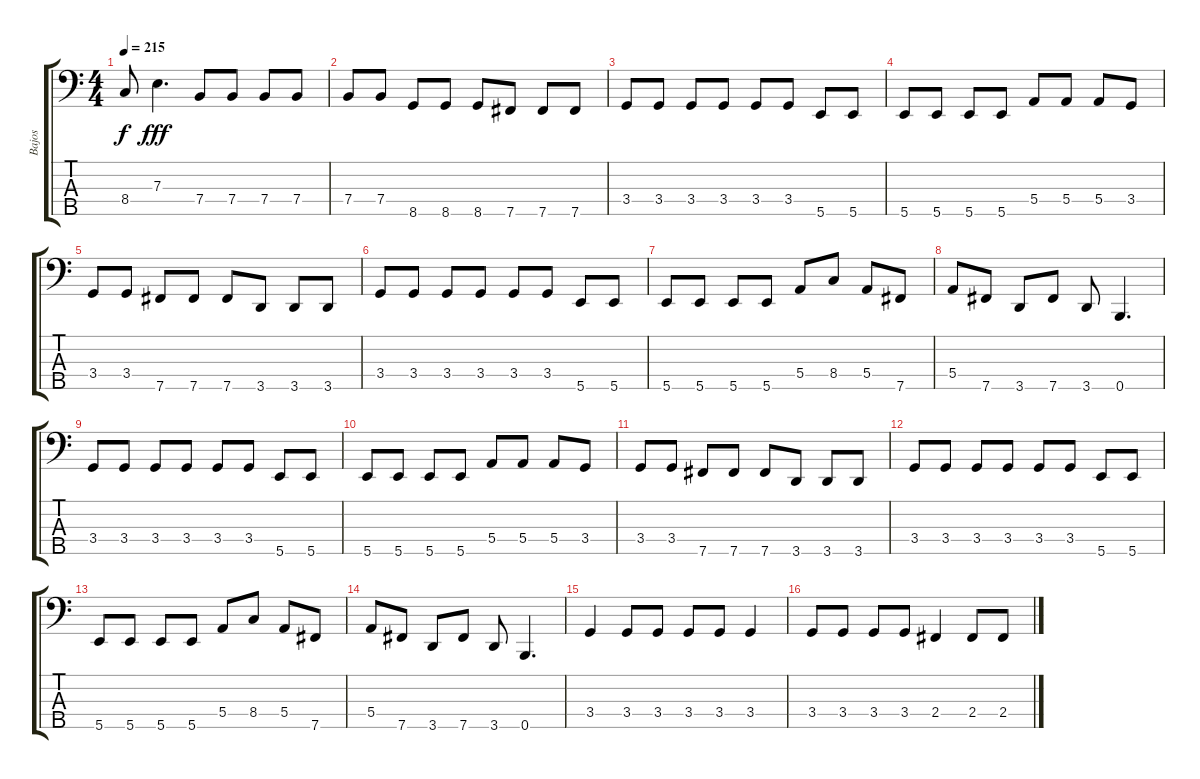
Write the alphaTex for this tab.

\track ("Bajos" "Bajos") {instrument electricbassfinger}
\staff {score tabs}
\tuning (G2 D2 A1 E1 B0) {hide}
\ts (4 4)
\tempo 215
\clef f4
\ks c
8.4{t}.8{dy f} 7.3.4{d dy fff} 7.4.8 7.4.8 7.4.8 7.4.8 |
7.4.8 7.4.8 8.5.8 8.5.8 8.5.8 7.5.8 7.5.8 7.5.8 |
3.4.8 3.4.8 3.4.8 3.4.8 3.4.8 3.4.8 5.5.8 5.5.8 |
5.5.8 5.5.8 5.5.8 5.5.8 5.4.8 5.4.8 5.4.8 3.4.8 |
3.4.8 3.4.8 7.5.8 7.5.8 7.5.8 3.5.8 3.5.8 3.5.8 |
3.4.8 3.4.8 3.4.8 3.4.8 3.4.8 3.4.8 5.5.8 5.5.8 |
5.5.8 5.5.8 5.5.8 5.5.8 5.4.8 8.4.8 5.4.8 7.5.8 |
5.4.8 7.5.8 3.5.8 7.5.8 3.5.8 0.5.4{d} |
3.4.8 3.4.8 3.4.8 3.4.8 3.4.8 3.4.8 5.5.8 5.5.8 |
5.5.8 5.5.8 5.5.8 5.5.8 5.4.8 5.4.8 5.4.8 3.4.8 |
3.4.8 3.4.8 7.5.8 7.5.8 7.5.8 3.5.8 3.5.8 3.5.8 |
3.4.8 3.4.8 3.4.8 3.4.8 3.4.8 3.4.8 5.5.8 5.5.8 |
5.5.8 5.5.8 5.5.8 5.5.8 5.4.8 8.4.8 5.4.8 7.5.8 |
5.4.8 7.5.8 3.5.8 7.5.8 3.5.8 0.5.4{d} |
3.4.4 3.4.8 3.4.8 3.4.8 3.4.8 3.4.4 |
3.4.8 3.4.8 3.4.8 3.4.8 2.4.4 2.4.8 2.4.8
